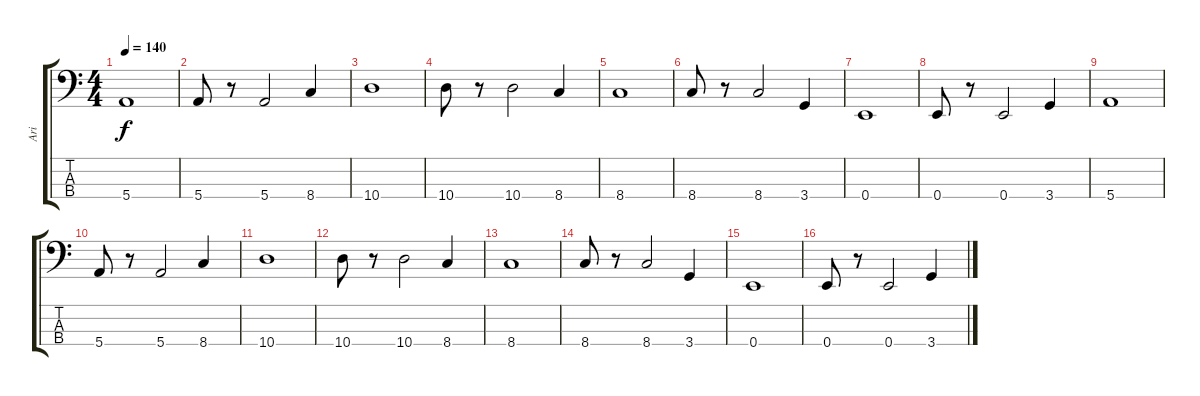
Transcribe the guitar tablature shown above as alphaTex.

\track ("Ari" "Ari") {instrument electricbassfinger}
\staff {score tabs}
\tuning (G2 D2 A1 E1) {hide}
\ts (4 4)
\tempo 140
\clef f4
\ks c
5.4.1{dy f} |
5.4.8 r.8 5.4.2 8.4.4 |
10.4.1 |
10.4.8 r.8 10.4.2 8.4.4 |
8.4.1 |
8.4.8 r.8 8.4.2 3.4.4 |
0.4.1 |
0.4.8 r.8 0.4.2 3.4.4 |
5.4.1 |
5.4.8 r.8 5.4.2 8.4.4 |
10.4.1 |
10.4.8 r.8 10.4.2 8.4.4 |
8.4.1 |
8.4.8 r.8 8.4.2 3.4.4 |
0.4.1 |
0.4.8 r.8 0.4.2 3.4.4
